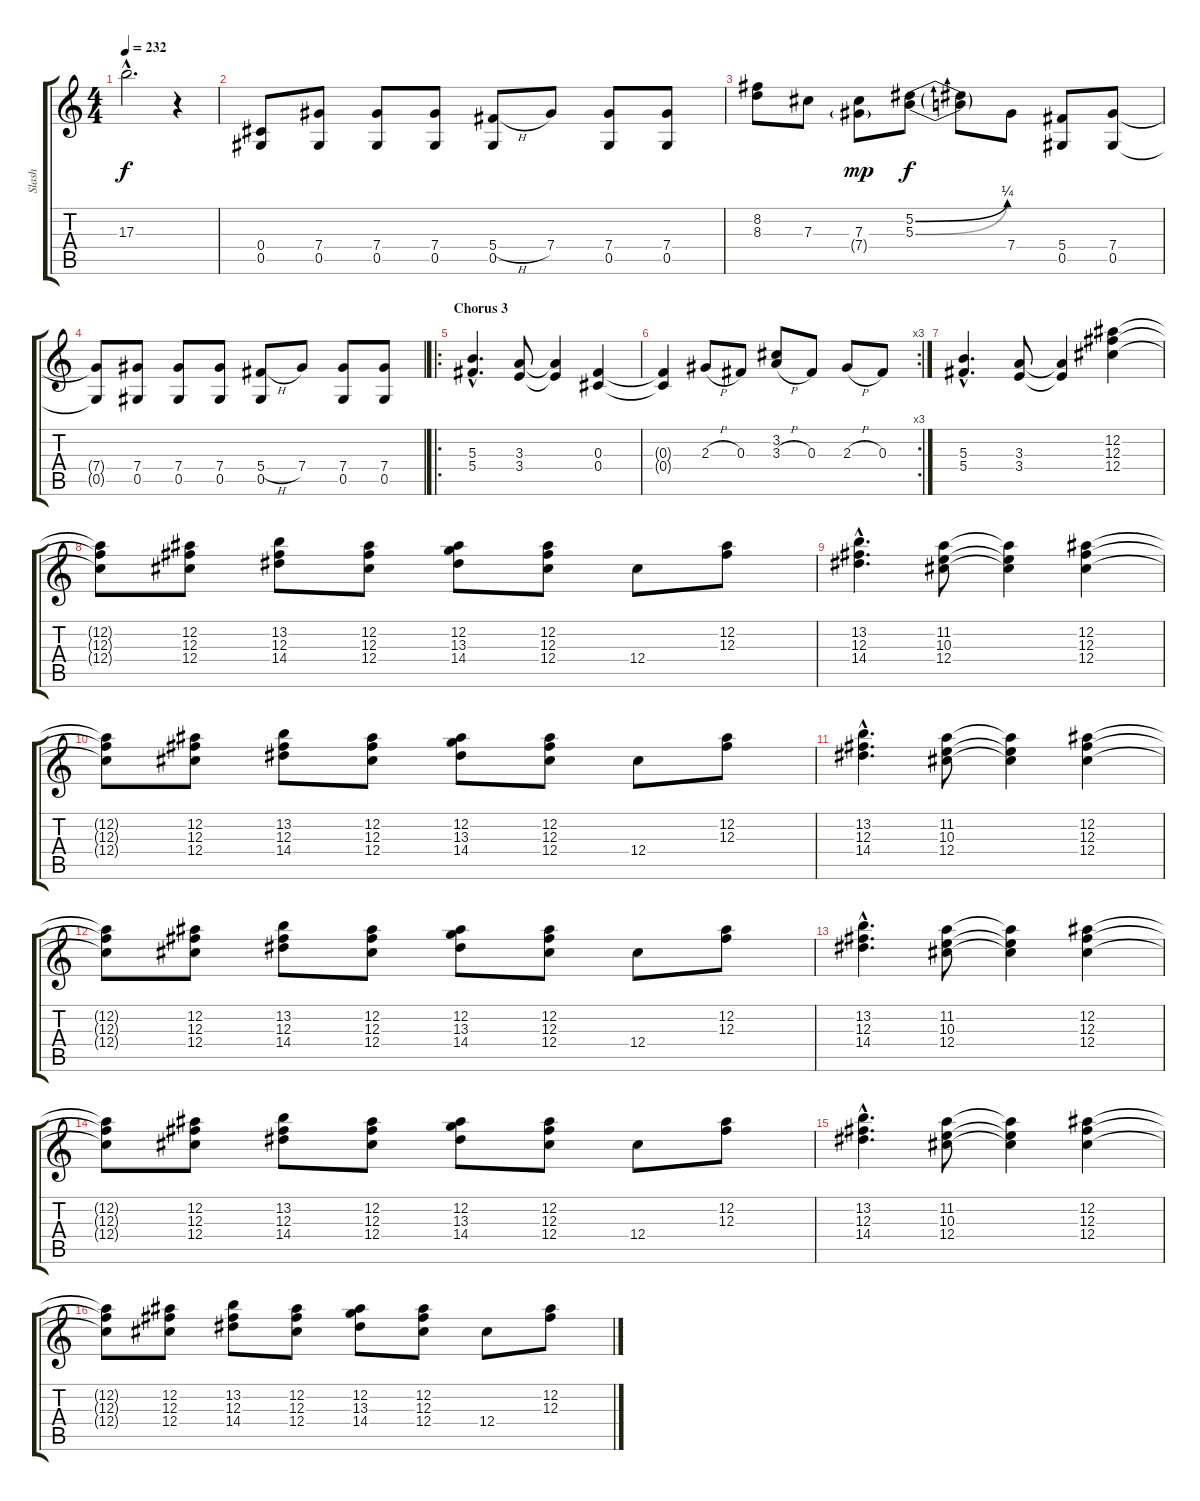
\track ("Slash" "Slash") {instrument distortionguitar}
\staff {score tabs}
\tuning (Eb4 Bb3 Gb3 Db3 Ab2 Eb2) {hide}
\ts (4 4)
\tempo 232
\clef g2
\ks c
17.3{hac t}.2{d dy f} r.4 |
(0.4 0.5).8 (7.4 0.5).8 (7.4 0.5).8 (7.4 0.5).8 (5.4{h} 0.5).8 7.4.8 (7.4 0.5).8 (7.4 0.5).8 |
(8.2 8.3).8 7.3.8 (7.3 7.4{g}).8{dy mp} (5.2{be (bend 0 0 60 1)} 5.3{be (bend 0 0 60 1)}).8{dy f} (5.2{t} 5.3{t}).8 7.4.8 (5.4 0.5).8 (7.4 0.5).8 |
(7.4{t} 0.5{t}).8 (7.4 0.5).8 (7.4 0.5).8 (7.4 0.5).8 (5.4{h} 0.5).8 7.4.8 (7.4 0.5).8 (7.4 0.5).8 |
\ro
\section ("" "Chorus 3")
(5.3{hac} 5.4{hac}).4{d} (3.3 3.4).8 (3.3{t} 3.4{t}).4 (0.3 0.4).4 |
\rc 3
(0.3{t} 0.4{t}).4 2.3{h}.8 0.3.8 (3.2 3.3{h}).8 0.3.8 2.3{h}.8 0.3.8 |
(5.3{hac} 5.4{hac}).4{d} (3.3 3.4).8 (3.3{t} 3.4{t}).4 (12.2 12.3 12.4).4 |
(12.2{t} 12.3{t} 12.4{t}).8 (12.2 12.3 12.4).8 (13.2 12.3 14.4).8 (12.2 12.3 12.4).8 (12.2 13.3 14.4).8 (12.2 12.3 12.4).8 12.4.8 (12.2 12.3).8 |
(13.2{hac} 12.3{hac} 14.4{hac}).4{d} (11.2 10.3 12.4).8 (11.2{t} 10.3{t} 12.4{t}).4 (12.2 12.3 12.4).4 |
(12.2{t} 12.3{t} 12.4{t}).8 (12.2 12.3 12.4).8 (13.2 12.3 14.4).8 (12.2 12.3 12.4).8 (12.2 13.3 14.4).8 (12.2 12.3 12.4).8 12.4.8 (12.2 12.3).8 |
(13.2{hac} 12.3{hac} 14.4{hac}).4{d} (11.2 10.3 12.4).8 (11.2{t} 10.3{t} 12.4{t}).4 (12.2 12.3 12.4).4 |
(12.2{t} 12.3{t} 12.4{t}).8 (12.2 12.3 12.4).8 (13.2 12.3 14.4).8 (12.2 12.3 12.4).8 (12.2 13.3 14.4).8 (12.2 12.3 12.4).8 12.4.8 (12.2 12.3).8 |
(13.2{hac} 12.3{hac} 14.4{hac}).4{d} (11.2 10.3 12.4).8 (11.2{t} 10.3{t} 12.4{t}).4 (12.2 12.3 12.4).4 |
(12.2{t} 12.3{t} 12.4{t}).8 (12.2 12.3 12.4).8 (13.2 12.3 14.4).8 (12.2 12.3 12.4).8 (12.2 13.3 14.4).8 (12.2 12.3 12.4).8 12.4.8 (12.2 12.3).8 |
(13.2{hac} 12.3{hac} 14.4{hac}).4{d} (11.2 10.3 12.4).8 (11.2{t} 10.3{t} 12.4{t}).4 (12.2 12.3 12.4).4 |
(12.2{t} 12.3{t} 12.4{t}).8 (12.2 12.3 12.4).8 (13.2 12.3 14.4).8 (12.2 12.3 12.4).8 (12.2 13.3 14.4).8 (12.2 12.3 12.4).8 12.4.8 (12.2 12.3).8
